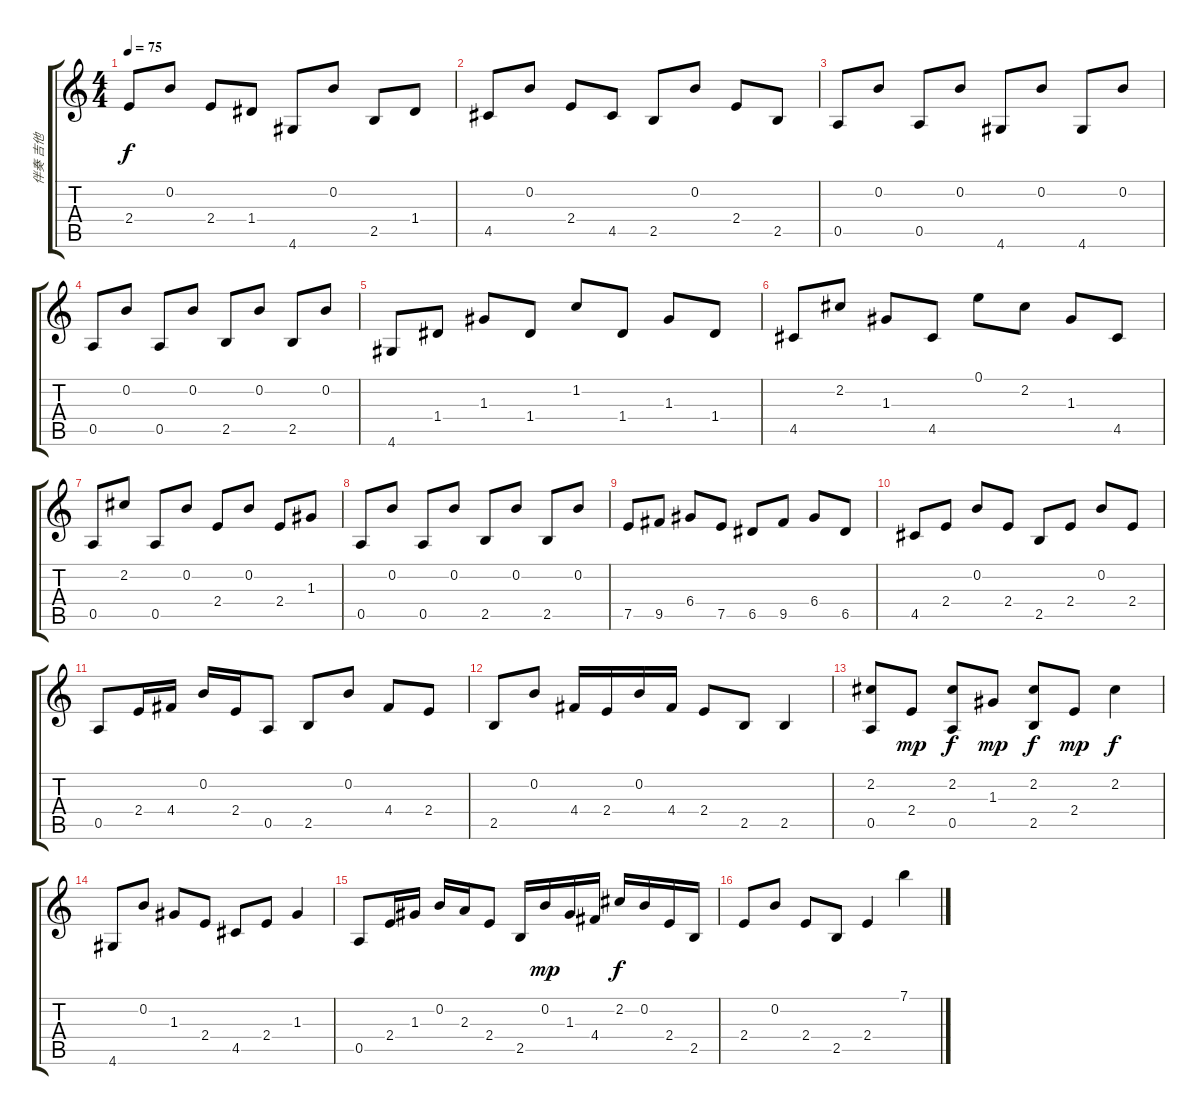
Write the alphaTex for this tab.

\track ("伴奏 吉他" "伴奏 吉他") {instrument acousticguitarsteel}
\staff {score tabs}
\tuning (E4 B3 G3 D3 A2 E2) {hide}
\ts (4 4)
\tempo 75
\clef g2
\ks c
2.4.8{dy f} 0.2.8 2.4.8 1.4.8 4.6.8 0.2.8 2.5.8 1.4.8 |
4.5.8 0.2.8 2.4.8 4.5.8 2.5.8 0.2.8 2.4.8 2.5.8 |
0.5.8 0.2.8 0.5.8 0.2.8 4.6.8 0.2.8 4.6.8 0.2.8 |
0.5.8 0.2.8 0.5.8 0.2.8 2.5.8 0.2.8 2.5.8 0.2.8 |
4.6.8 1.4.8 1.3.8 1.4.8 1.2.8 1.4.8 1.3.8 1.4.8 |
4.5.8 2.2.8 1.3.8 4.5.8 0.1.8 2.2.8 1.3.8 4.5.8 |
0.5.8 2.2.8 0.5.8 0.2.8 2.4.8 0.2.8 2.4.8 1.3.8 |
0.5.8 0.2.8 0.5.8 0.2.8 2.5.8 0.2.8 2.5.8 0.2.8 |
7.5.8 9.5.8 6.4.8 7.5.8 6.5.8 9.5.8 6.4.8 6.5.8 |
4.5.8 2.4.8 0.2.8 2.4.8 2.5.8 2.4.8 0.2.8 2.4.8 |
0.5.8 2.4.16 4.4.16 0.2.16 2.4.16 0.5.8 2.5.8 0.2.8 4.4.8 2.4.8 |
2.5.8 0.2.8 4.4.16 2.4.16 0.2.16 4.4.16 2.4.8 2.5.8 2.5.4 |
(2.2 0.5).8 2.4.8{dy mp} (2.2 0.5).8{dy f} 1.3.8{dy mp} (2.2 2.5).8{dy f} 2.4.8{dy mp} 2.2.4{dy f} |
4.6.8 0.2.8 1.3.8 2.4.8 4.5.8 2.4.8 1.3.4 |
0.5.8 2.4.16 1.3.16 0.2.16 2.3.16 2.4.8 2.5.16 0.2.16{dy mp} 1.3.16 4.4.16 2.2.16{dy f} 0.2.16 2.4.16 2.5.16 |
2.4.8 0.2.8 2.4.8 2.5.8 2.4.4 7.1.4
